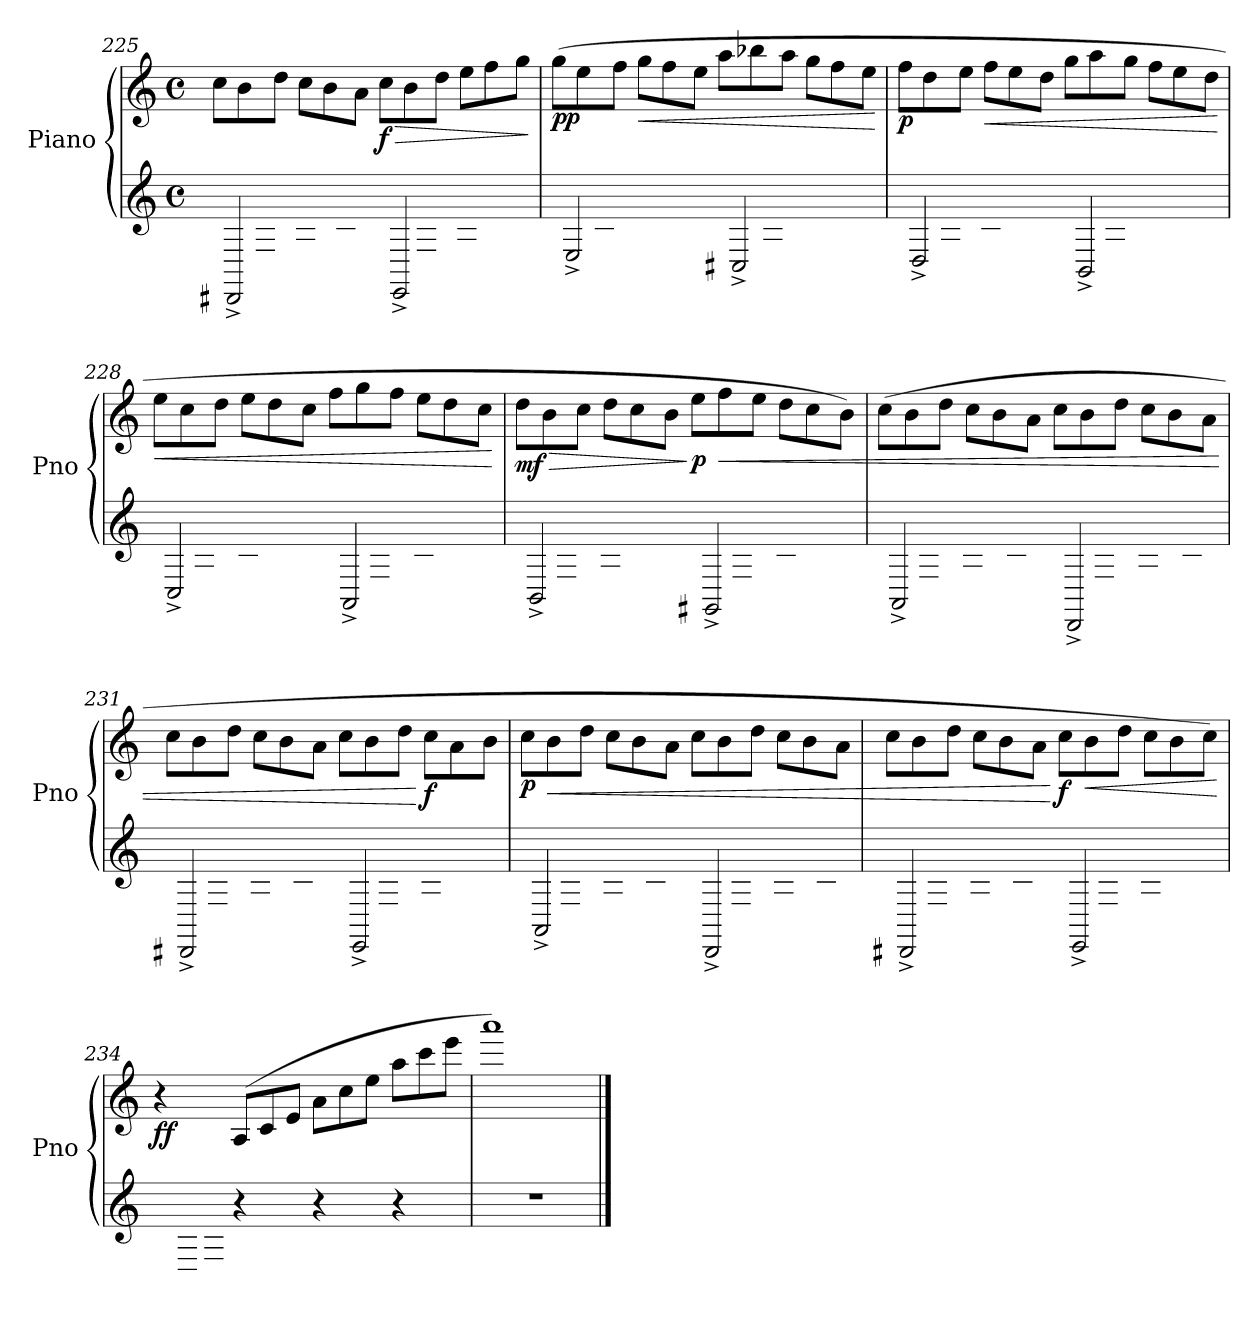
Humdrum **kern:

**kern	**kern	**dynam
*part1	*part1	*part1
*staff2	*staff1	*staff1/2
*I"Piano	*	*
*I'Pno	*	*
!!LO:LB:g=z
*clefG2	*clefG2	*
*k[]	*k[]	*
*M4/4	*M4/4	*
*met(c)	*met(c)	*
=225	=225	=225
*^	*	*
*	*	*Xtuplet	*
8DD#X\Lyy	2DD#^/	12cc\L	.
.	.	12b\	.
8F#X\	.	.	.
.	.	12dd\J	.
8A\	.	12cc\L	.
.	.	12b\	.
8c\J	.	.	.
.	.	12a\J	.
!	!	!	!LO:HP:b
!	!	!	!LO:DY:n=1:b
8EE\Lyy	2EE^/	12cc\L	> f
.	.	12b\	.
8E\	.	.	.
.	.	12dd\J	.
8G#X\	.	12ee\L	.
.	.	12ff\	.
8d\J	.	.	.
.	.	12gg\J	.
*v	*v	*	*
.	.	]
=226	=226	=226
*^	*	*
!	!	!	!LO:DY:b
8E\Lyy	2E^/	(>12gg\L	pp
.	.	12ee\	.
8B-X\	.	.	.
.	.	12ff\J	.
!	!	!	!LO:HP:b
8d\	.	12gg\L	<
.	.	12ff\	.
8g\J	.	.	.
.	.	12ee\J	.
8C#X\Lyy	2C#^/	12aa\L	.
.	.	12bb-X\	.
8A\	.	.	.
.	.	12aa\J	.
8e\	.	12gg\L	.
.	.	12ff\	.
8g\J	.	.	.
.	.	12ee\J	.
*v	*v	*	*
.	.	[
=227	=227	=227
*^	*	*
!	!	!	!LO:DY:b
8D\Lyy	2D^/	12ff\L	p
.	.	12dd\	.
8G#X\	.	.	.
.	.	12ee\J	.
!	!	!	!LO:HP:b
8c\	.	12ff\L	<
.	.	12ee\	.
8f\J	.	.	.
.	.	12dd\J	.
8BB\Lyy	2BB^/	12gg\L	.
.	.	12aa\	.
8Gn\	.	.	.
.	.	12gg\J	.
8d\	.	12ff\L	.
.	.	12ee\	.
8f\J	.	.	.
.	.	12dd\J	.
*v	*v	*	*
.	.	[
!!LO:PB:g=z
=228	=228	=228
*^	*	*
!	!	!	!LO:HP:b
8C\Lyy	2C^/	12ee\L	<
.	.	12cc\	.
8G\	.	.	.
.	.	12dd\J	.
8c\	.	12ee\L	.
.	.	12dd\	.
8e\J	.	.	.
.	.	12cc\J	.
8AA\Lyy	2AA^/	12ff\L	.
.	.	12gg\	.
8F\	.	.	.
.	.	12ff\J	.
8c\	.	12ee\L	.
.	.	12dd\	.
8f\J	.	.	.
.	.	12cc\J	.
*v	*v	*	*
.	.	[
=229	=229	=229
*^	*	*
!	!	!	!LO:HP:b
!	!	!	!LO:DY:n=1:b
8BB\Lyy	2BB^/	12dd\L	> mf
.	.	12b\	.
8F\	.	.	.
.	.	12cc\J	.
8A\	.	12dd\L	.
.	.	12cc\	.
8d\J	.	.	.
.	.	12b\J	.
!	!	!	!LO:DY:n=2:b
8GG#X\Lyy	2GG#^/	12ee\L	] p
!	!	!	!LO:HP:b
.	.	12ff\	<
8E\	.	.	.
.	.	12ee\J	.
8B\	.	12dd\L	.
.	.	12cc\	.
8d\J	.	.	.
.	.	12b\J)	.
=230	=230	=230	=230
8AA\Lyy	2AA^/	(>12cc\L	.
.	.	12b\	.
8E\	.	.	.
.	.	12dd\J	.
8A\	.	12cc\L	.
.	.	12b\	.
8c\J	.	.	.
.	.	12a\J	.
8DD\Lyy	2DD^/	12cc\L	.
.	.	12b\	.
8F\	.	.	.
.	.	12dd\J	.
8A\	.	12cc\L	.
.	.	12b\	.
8c\J	.	.	.
.	.	12a\J	.
!!LO:LB:g=z
=231	=231	=231	=231
8DD#X\Lyy	2DD#^/	12cc\L	.
.	.	12b\	.
8F#X\	.	.	.
.	.	12dd\J	.
8A\	.	12cc\L	.
.	.	12b\	.
8c\J	.	.	.
.	.	12a\J	.
8EE\Lyy	2EE^/	12cc\L	.
.	.	12b\	.
8E\	.	.	.
.	.	12dd\J	.
!	!	!	!LO:DY:n=1:b
8G#X\	.	12cc\L	[ f
.	.	12a\	.
8d\J	.	.	.
.	.	12b\J	.
=232	=232	=232	=232
!	!	!	!LO:DY:b
8AA\Lyy	2AA^/	12cc\L	p
!	!	!	!LO:HP:b
.	.	12b\	<
8E\	.	.	.
.	.	12dd\J	.
8A\	.	12cc\L	.
.	.	12b\	.
8c\J	.	.	.
.	.	12a\J	.
8DD\Lyy	2DD^/	12cc\L	.
.	.	12b\	.
8F\	.	.	.
.	.	12dd\J	.
8A\	.	12cc\L	.
.	.	12b\	.
8c\J	.	.	.
.	.	12a\J	.
=233	=233	=233	=233
8DD#X\Lyy	2DD#^/	12cc\L	.
.	.	12b\	.
8F#X\	.	.	.
.	.	12dd\J	.
8A\	.	12cc\L	.
.	.	12b\	.
8c\J	.	.	.
.	.	12a\J	.
!	!	!	!LO:DY:n=1:b
8EE\Lyy	2EE^/	12cc\L	[ f
!	!	!	!LO:HP:b
.	.	12b\	<
8E\	.	.	.
.	.	12dd\J	.
8G#X\	.	12cc\L	.
.	.	12b\	.
8d\J	.	.	.
.	.	12cc\J)	.
*v	*v	*	*
.	.	[
!!LO:LB:g=z
=234	=234	=234
*Xtuplet	*	*
!	!	!LO:DY:b
12AA/Lyy	4r	ff
12C/	.	.
12E/J	.	.
4r	(>12A/L	.
.	12c/	.
.	12e/J	.
4r	12a\L	.
.	12cc\	.
.	12ee\J	.
4r	12aa\L	.
.	12ccc\	.
.	12eee\J	.
=235	=235	=235
1r	1aaa)	.
==	==	==
*-	*-	*-
